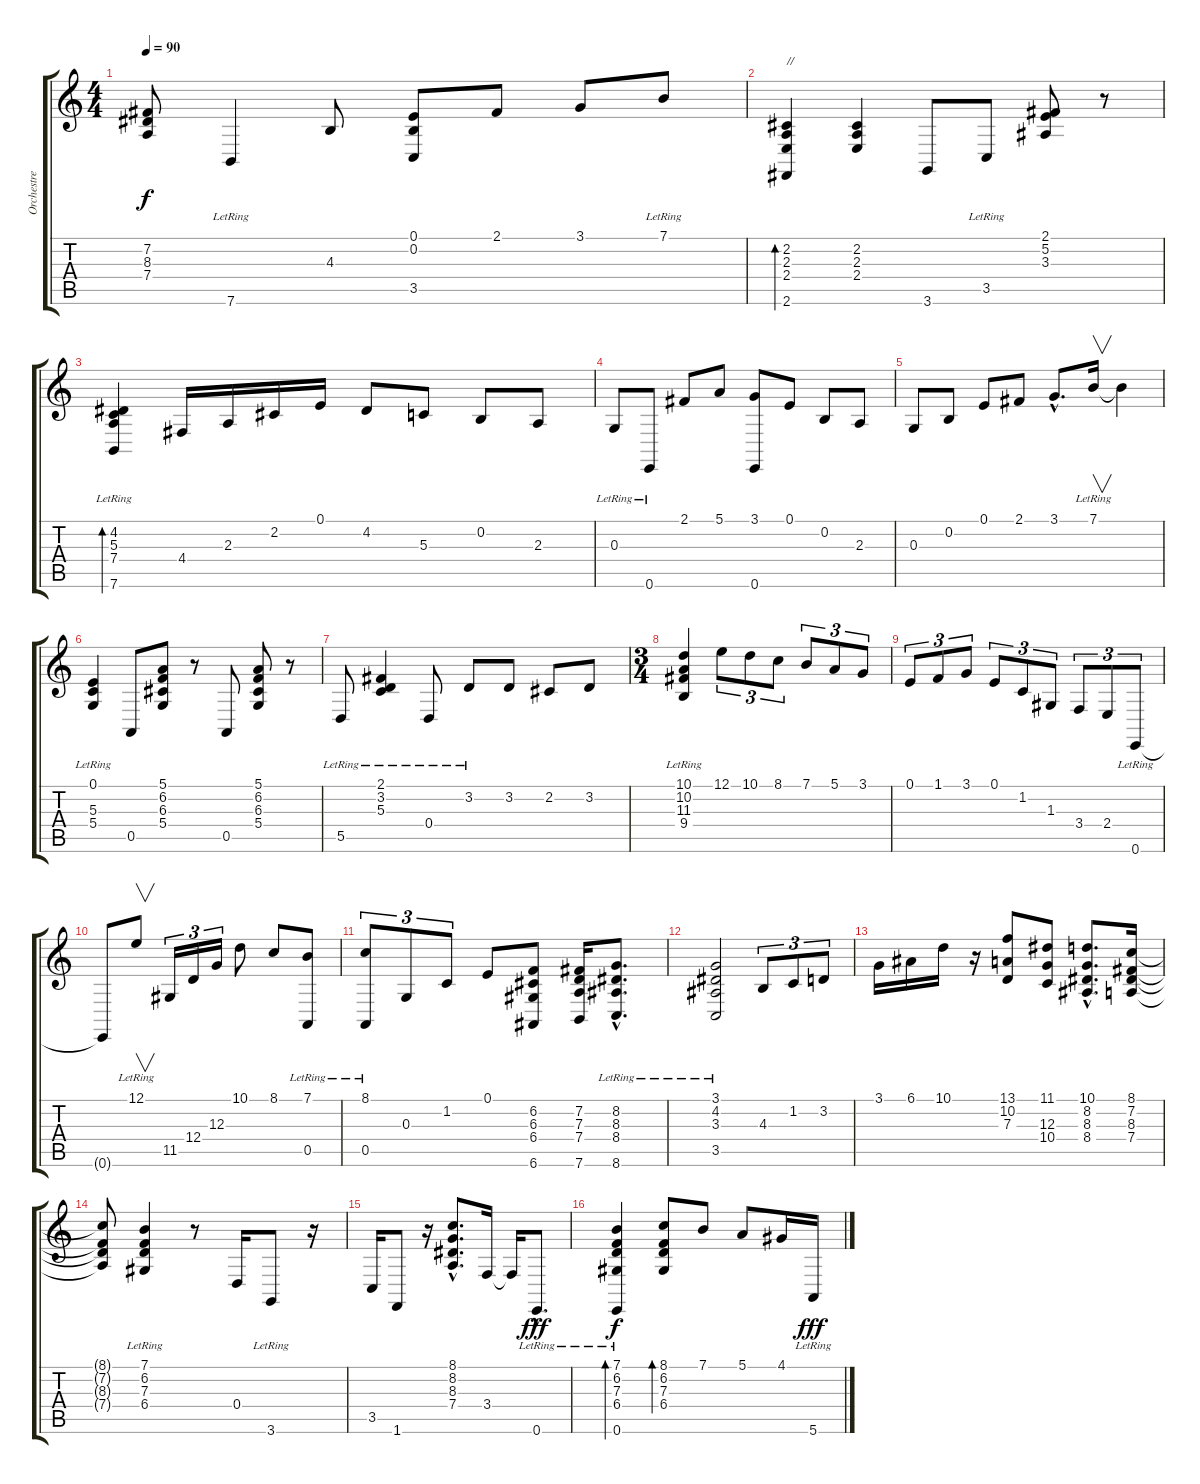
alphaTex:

\track ("Orchestre" "Orchestre") {instrument stringensemble1}
\staff {score tabs}
\tuning (E4 B3 G3 D3 A2 E2) {hide}
\ts (4 4)
\tempo 90
\clef g2
\ks c
(7.2{t} 8.3{t} 7.4{t}).8{dy f} 7.6{lr}.4 4.3.8 (0.1 0.2 3.5).8 2.1.8 3.1.8 7.1{lr}.8 |
(2.2 2.3 2.4 2.6).4{bd 240 txt "//"} (2.2 2.3 2.4).4 3.6.8 3.5{lr}.8 (2.1 5.2 3.3).8 r.8 |
(4.2 5.3 7.4 7.6{lr}).4{bd 120} 4.4.16 2.3.16 2.2.16 0.1.16 4.2.8 5.3.8 0.2.8 2.3.8 |
0.3{lr}.8 0.6{lr}.8 2.1.8 5.1.8 (3.1 0.6).8 0.1.8 0.2.8 2.3.8 |
0.3.8 0.2.8 0.1.8 2.1.8 3.1{hac}.8{d} 7.1{lr}.16{v} 7.1{t}.4 |
(0.1 5.3 5.4{lr}).4 0.5.8 (5.1 6.2 6.3 5.4).8 r.8 0.5.8 (5.1 6.2 6.3 5.4).8 r.8 |
5.5{lr}.8 (2.1 3.2 5.3{lr}).4 0.4{lr}.8 3.2{lr}.8 3.2.8 2.2.8 3.2.8 |
\ts (3 4)
(10.1{lr} 10.2{lr} 11.3{lr} 9.4{lr}).4 12.1.8{tu (3 2)} 10.1.8{tu (3 2)} 8.1.8{tu (3 2)} 7.1.8{tu (3 2)} 5.1.8{tu (3 2)} 3.1.8{tu (3 2)} |
0.1.8{tu (3 2)} 1.1.8{tu (3 2)} 3.1.8{tu (3 2)} 0.1.8{tu (3 2)} 1.2.8{tu (3 2)} 1.3.8{tu (3 2)} 3.4.8{tu (3 2)} 2.4.8{tu (3 2)} 0.6{lr}.8{tu (3 2)} |
0.6{t}.8 12.1{lr}.8{v} 11.5.16{tu (3 2)} 12.4.16{tu (3 2)} 12.3.16{tu (3 2)} 10.1.8 8.1.8 (7.1 0.5{lr}).8 |
(8.1{lr} 0.5{lr}).8{tu (3 2)} 0.3.8{tu (3 2)} 1.2.8{tu (3 2)} 0.1.8 (6.2 6.3 6.4 6.6).8 (7.2 7.3 7.4 7.6).16 (8.2{hac lr} 8.3{hac lr} 8.4{hac lr} 8.6{hac lr}).8{d} |
(3.1 4.2 3.3 3.5{lr}).2 4.3.8{tu (3 2)} 1.2.8{tu (3 2)} 3.2.8{tu (3 2)} |
3.1.16 6.1.16 10.1.16 r.16 (13.1 10.2 7.3).8 (11.1 12.3 10.4).8 (10.1{hac} 8.2{hac} 8.3{hac} 8.4{hac}).8{d} (8.1 7.2 8.3 7.4).16 |
(8.1{t} 7.2{t} 8.3{t} 7.4{t}).8 (7.1 6.2 7.3 6.4{lr}).4 r.8 0.4.16 3.6{lr}.8 r.16 |
3.5.16 1.6.8 r.16 (8.1{hac} 8.2{hac} 8.3{hac} 7.4{hac}).8{d} 3.4.16 3.4{t}.16 0.6{hac lr}.8{d dy fff} |
(7.1 6.2 7.3 6.4{lr} 0.6).4{bd 240 dy f} (8.1 6.2 7.3 6.4).8{bd 120} 7.1.8 5.1.8 4.1.16 5.6{lr}.16{dy fff}
